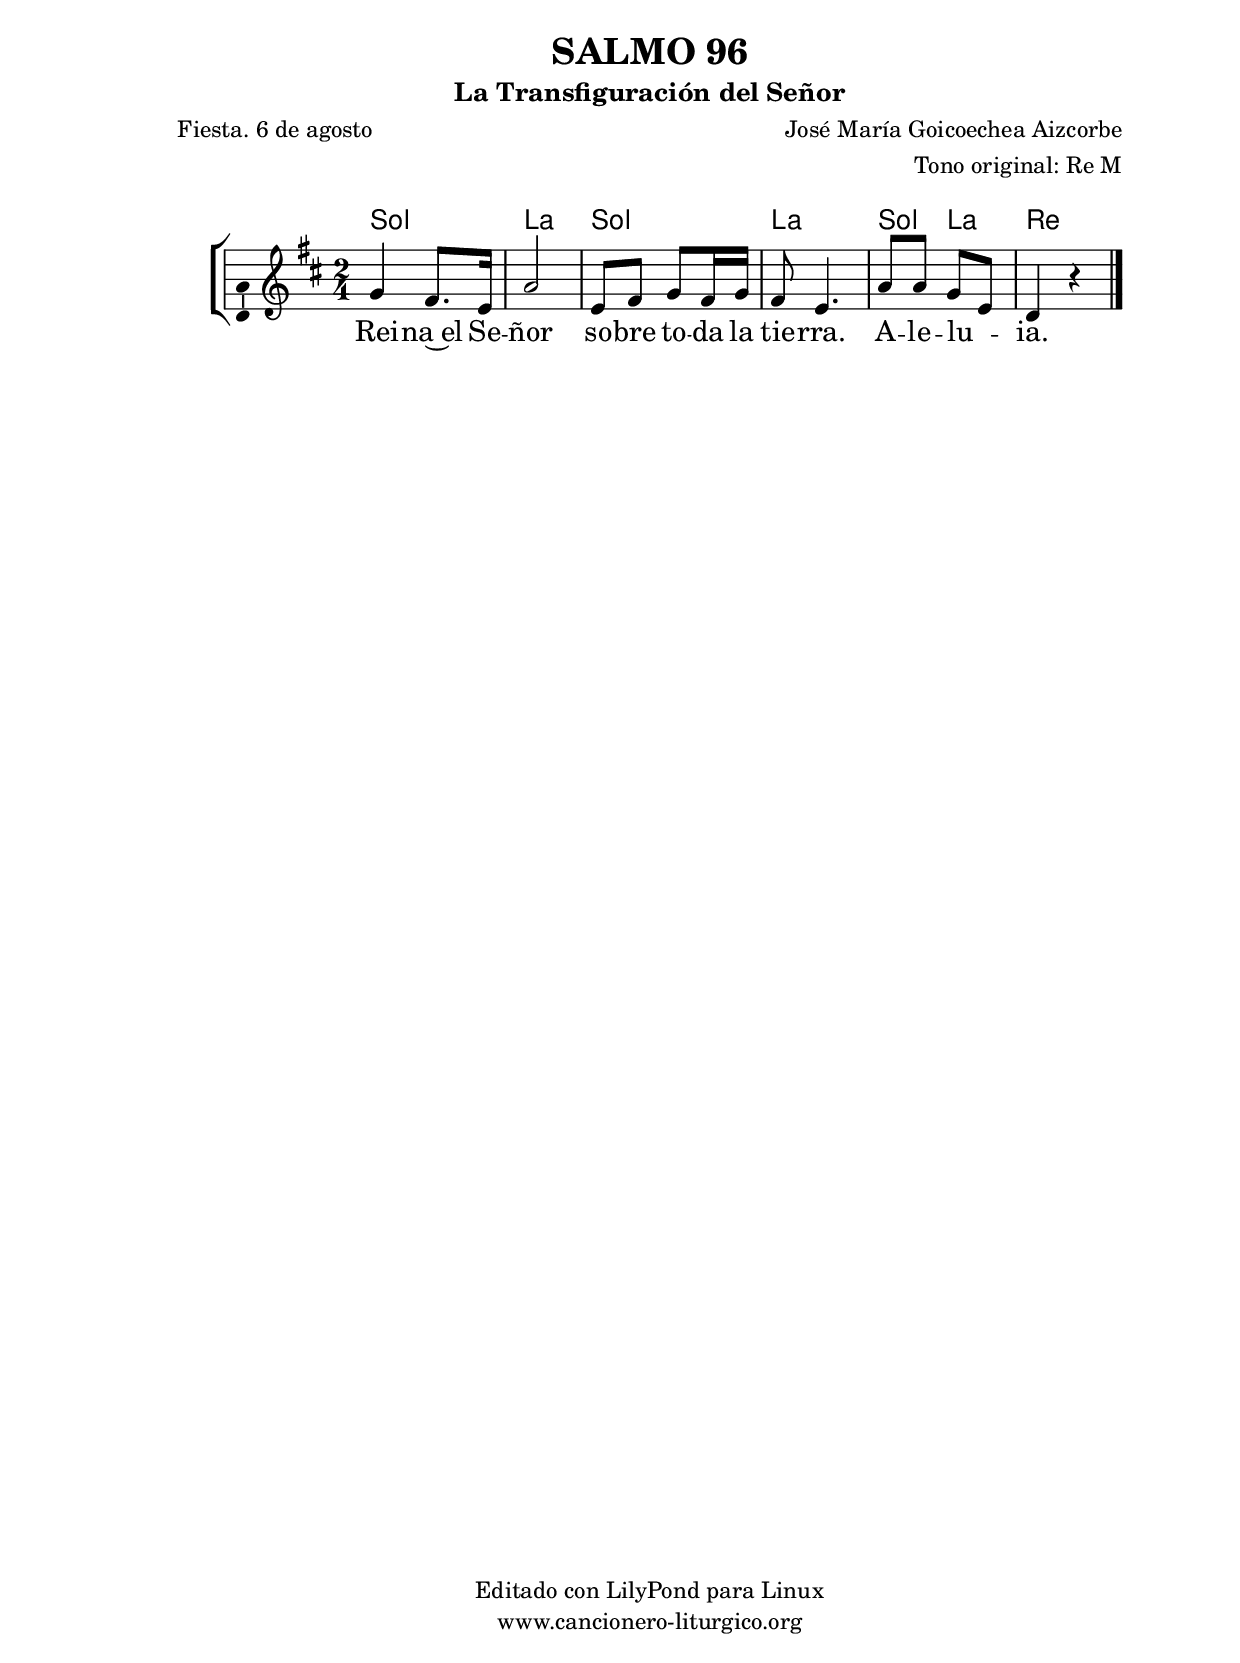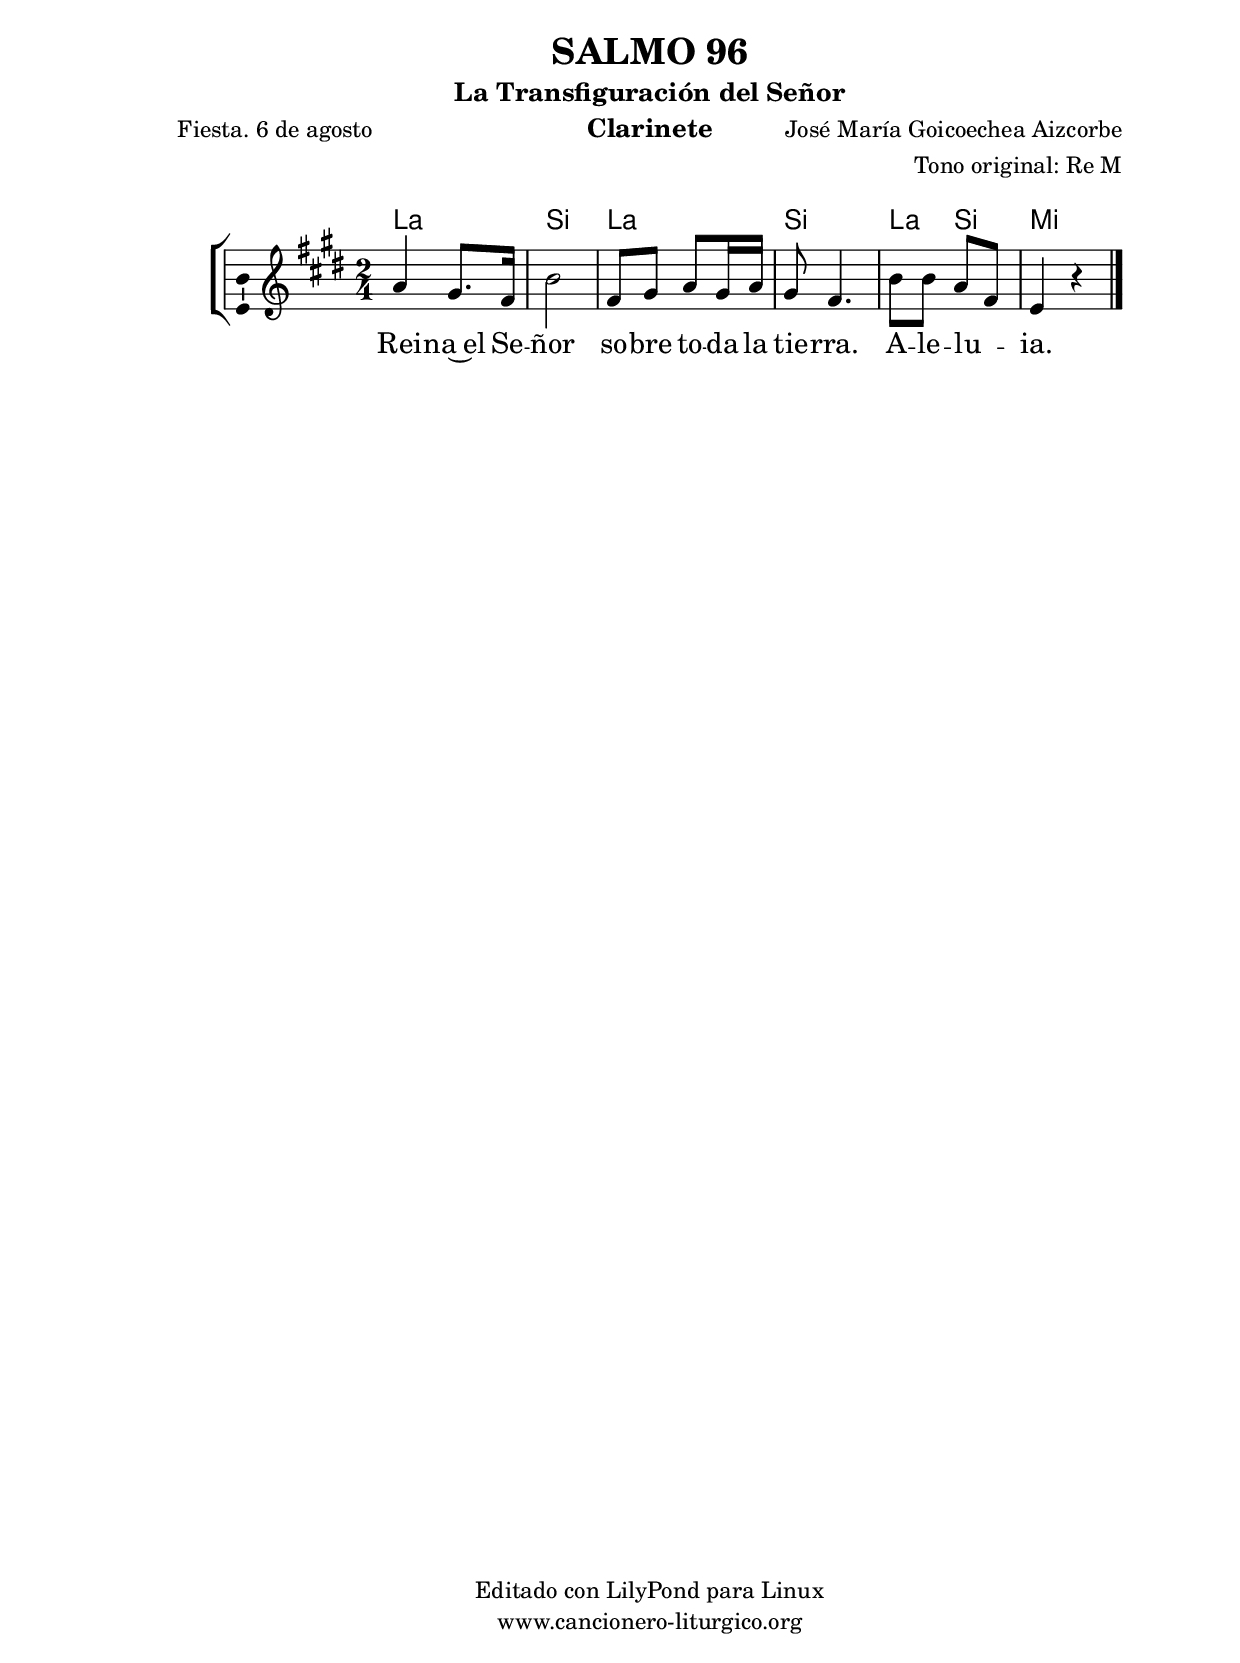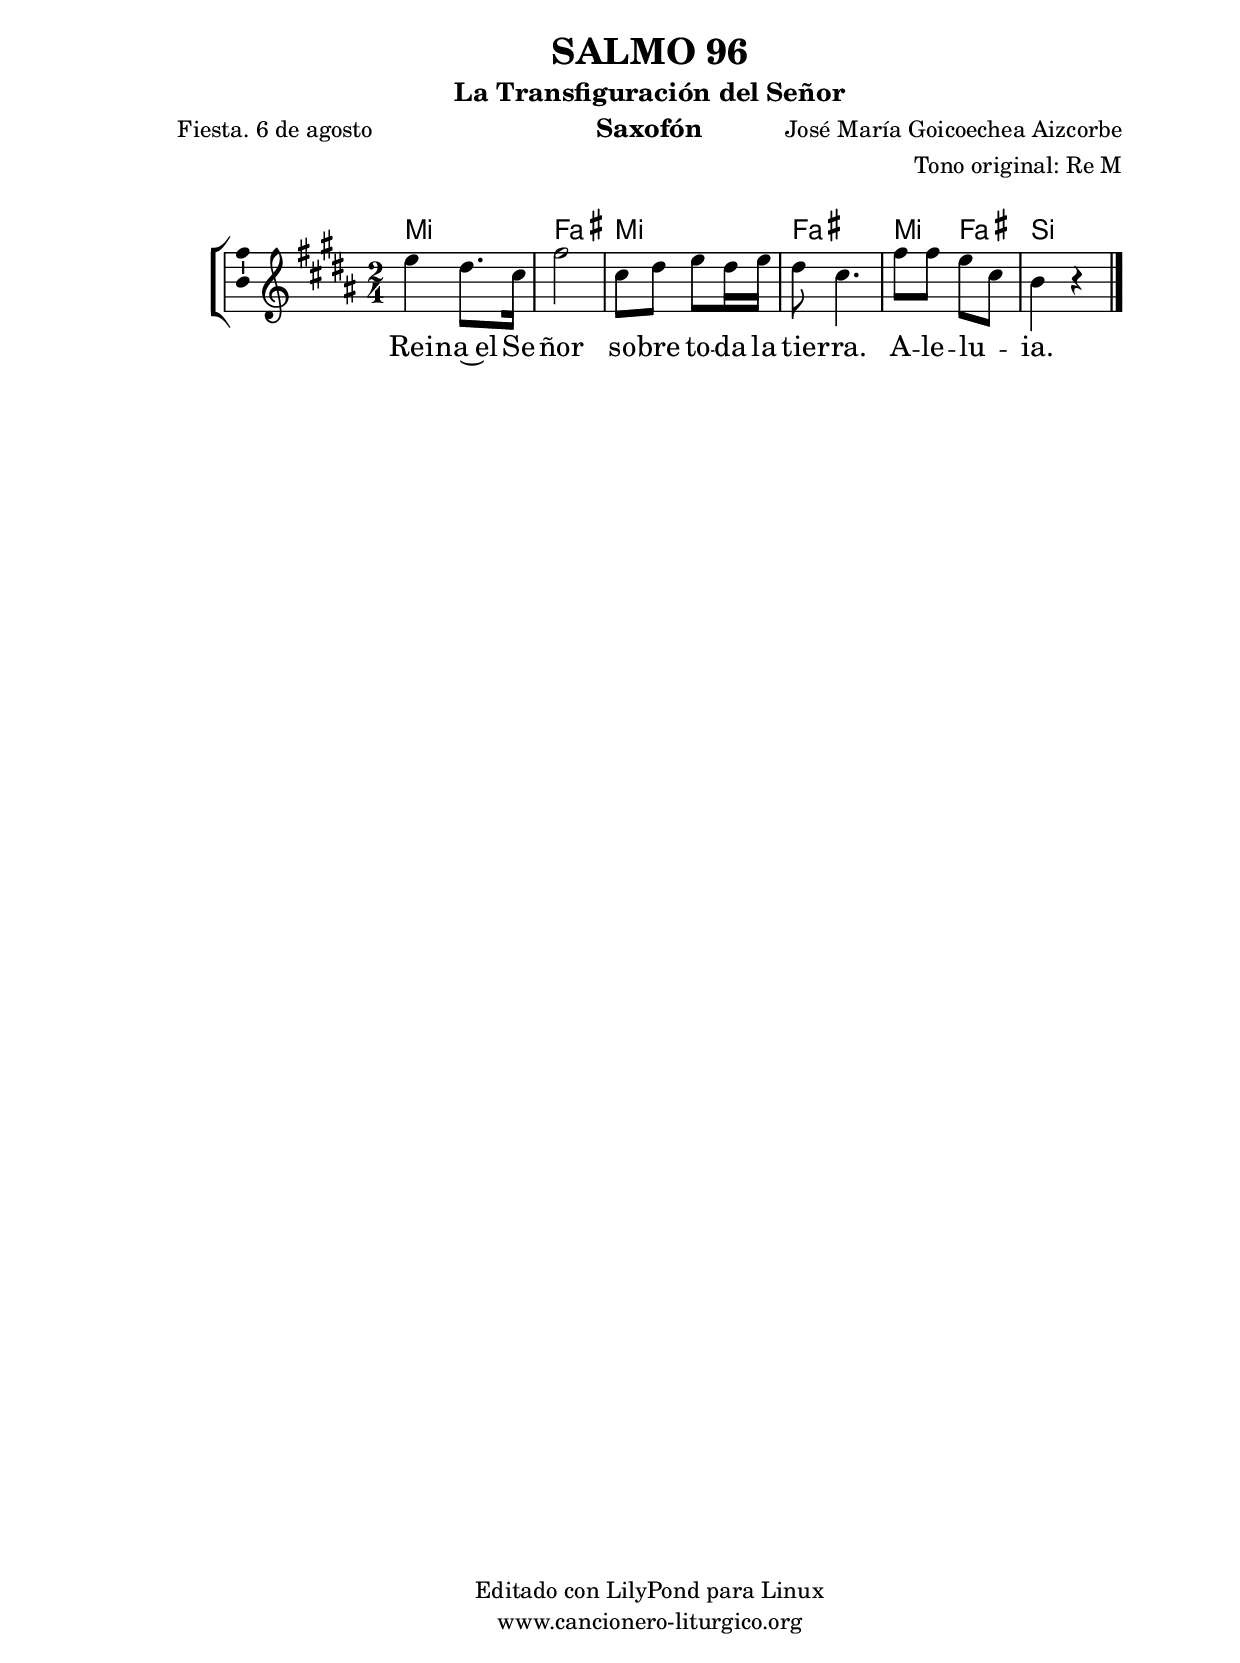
%
%para convertir .midi en .wav:
%timidity filename.midi -Ow -o finename.wav
%
%
%Para convertir de .wav a .mp3:
%lame -h -m j filename.wav
%
%
%para escuchar el midi:
%timidity nombrefichero.midi
%


%versión de lilypond para la que se ha escrito esta partitura:
\version "2.16.0"

	%Tamaño papel
	#(set-default-paper-size "a4")
	%Tamaño partitura
	#(set-global-staff-size 20)
	%No responde al pulsar sobre una nota
	#(ly:set-option 'point-and-click #f)

%parámetros del encabezamiento:
\header {
	title = "SALMO 96"
	subtitle = "La Transfiguración del Señor"
	composer = "José María Goicoechea Aizcorbe"
	poet = "Fiesta. 6 de agosto"
	meter = ""
	arranger = "Tono original: Re M"
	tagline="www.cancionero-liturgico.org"
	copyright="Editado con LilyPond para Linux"
	}

%parámetros asociados al papel:
\paper  {
	oddHeaderMarkup = \markup {\fill-line { \on-the-fly #not-first-page \fromproperty #'header:title \on-the-fly #not-first-page \fromproperty #'header:composer }}
	evenHeaderMarkup = \markup {\fill-line { \fromproperty #'header:composer \fromproperty #'header:title }}
	#(set-paper-size "a4")
	print-page-number = ##f
	first-page-number = 1
	print-first-page-number = ##f
%	head-separation = 3.0 \cm
	top-margin = 2.0 \cm
	bottom-margin = 0.5\cm
%%%	bottom-margin = -1.0\cm
	left-margin = 3.0 \cm
	line-width = 16.0 \cm 
	indent = 8\mm
	interscoreline = 2.\mm
	between-system-space = 15\mm
%	para que las partituras no llenen la hoja:
	ragged-bottom = ##t
%	idem para la última hoja:
	ragged-last-bottom = ##f
%	para que las partituras llenen el ancho del papel:
	ragged-last = ##f
	after-title-space = 2.5 \cm
%page-count=1
%system-count=8

	%Flexible Vertical Spacing
%	markup-markup-spacing =
%	#'((basic-distance . 15) (minimum-distance . 15) (padding . 3))
	markup-system-spacing =
	#'((basic-distance . 15) (minimum-distance . 15) (padding . 3))
	system-system-spacing =
	#'((basic-distance . 15) (minimum-distance . 15) (padding . 3))
	score-system-spacing =
	#'((basic-distance . 15) (minimum-distance . 15) (padding . 5))
%	top-system-spacing = % header
%	#'((basic-distance . 8) (minimum-distance . 0) (padding . 3))
%	top-markup-spacing =
%	#'((basic-distance . 20) (minimum-distance . 20) (padding . 3))
	last-bottom-spacing = % footer
	#'((basic-distance . 5) (minimum-distance . 5) (padding . 3))
%	score-markup-spacing =
%	#'((basic-distance . 16) (minimum-distance . 13) (padding . 3))

	}


%parámetros que afectan a toda la partitura:
global =  {
	%clave de sol (G):
	\clef G
	%armadura:
%	\transpose f a
	\key d \major
	\tempo 4=80
	\set Score.tempoHideNote = ##t
	}


acordes = {
	\italianChords
	\chordmode {
%	\transpose f a
{

g2 a g a g4 a d2

	}
	}
}

melodia = 
%	\transpose f a
{
	\relative c''{

\time 2/4

g4 fis8. e16
a2
e8 fis g fis16 g
fis8 e4.
a8 a g e
d4 r4

	\bar "|."
	}
	}


texto = \lyricmode {
Rei -- na~el Se -- ñor
so -- bre to -- da la tie -- rra. A -- le -- lu -- _ ia.
	}


acordesStaff = \context ChordNames = acordesStaff <<
	\set chordChanges = ##t
	\acordes
	>>


vozStaff = \context Voice = vozStaff
\with {\consists "Ambitus_engraver"}
<<
%	\set Staff.instrumentName = ""
%	\set Staff.shortInstrumentName = ""
%	\set Staff.midiInstrument = #"clarinet"
%	\set Staff.midiInstrument = #"cello"
%	\set Staff.midiInstrument = #"flute"
	\set Staff.midiInstrument = #"electric guitar (jazz)"
%	\set Staff.midiInstrument = #"english horn"
%	\set Staff.midiInstrument = #"violin"
%	\set Staff.midiInstrument = #"glockenspiel"
	\set Staff.midiMinimumVolume = #0.7
	\set Staff.midiMaximumVolume = #0.9
	\global
	\melodia
	>>


textoStaff = \context Lyrics = textoStaff <<
	\lyricsto vozStaff \texto
	>>

\book {
	\score {
		\context ChoirStaff {
			\override StaffGroup.SystemStartBracket #'collapse-height = #1
			\override Score.SystemStartBar #'collapse-height = #1
			<<
			\acordesStaff
			\vozStaff
			\textoStaff
			>>
			}
		\layout {
	    		\context {
				\Lyrics
				\override LyricText #'font-size = #2
				}
	   		 \context {
				\Score
				%fontSize = #3
				\override StaffSymbol #'staff-space = #(magstep +3)
				%\override Beam #'thickness = #0.55
				%\override SpacingSpanner #'spacing-increment = #1.0
				%\override Slur #'height-limit = #1.5
				}
			}
		}
	\score {
		\unfoldRepeats
		\context ChoirStaff {
			<<
			\acordesStaff
			\vozStaff
			>>
			}
		\midi {
	  		\context {
	  			\Score
				tempoWholesPerMinute = #(ly:make-moment 70 4)
				}
			}
		}
	}

%Partitura para clarinete
#(define output-suffix "C")
\book {
	\header{
		instrument = "Clarinete"
		}
	\score {
		\context ChoirStaff {
			\override StaffGroup.SystemStartBracket #'collapse-height = #1
			\override Score.SystemStartBar #'collapse-height = #1
\transpose c d
			<<
			\acordesStaff
			\vozStaff
			\textoStaff
			>>
			}
		\layout {
	    		\context {
				\Lyrics
				\override LyricText #'font-size = #2
				}
	   		 \context {
				\Score
				%fontSize = #3
				\override StaffSymbol #'staff-space = #(magstep +3)
				%\override Beam #'thickness = #0.55
				%\override SpacingSpanner #'spacing-increment = #1.0
				%\override Slur #'height-limit = #1.5
				}
			}
		}
	}

%Partitura para saxofón
#(define output-suffix "S")
\book {
	\header{
		instrument = "Saxofón"
		}
	\score {
		\context ChoirStaff {
			\override StaffGroup.SystemStartBracket #'collapse-height = #1
			\override Score.SystemStartBar #'collapse-height = #1
\transpose c a
			<<
			\acordesStaff
			\vozStaff
			\textoStaff
			>>
			}
		\layout {
	    		\context {
				\Lyrics
				\override LyricText #'font-size = #2
				}
	   		 \context {
				\Score
				%fontSize = #3
				\override StaffSymbol #'staff-space = #(magstep +3)
				%\override Beam #'thickness = #0.55
				%\override SpacingSpanner #'spacing-increment = #1.0
				%\override Slur #'height-limit = #1.5
				}
			}
		}
	}

